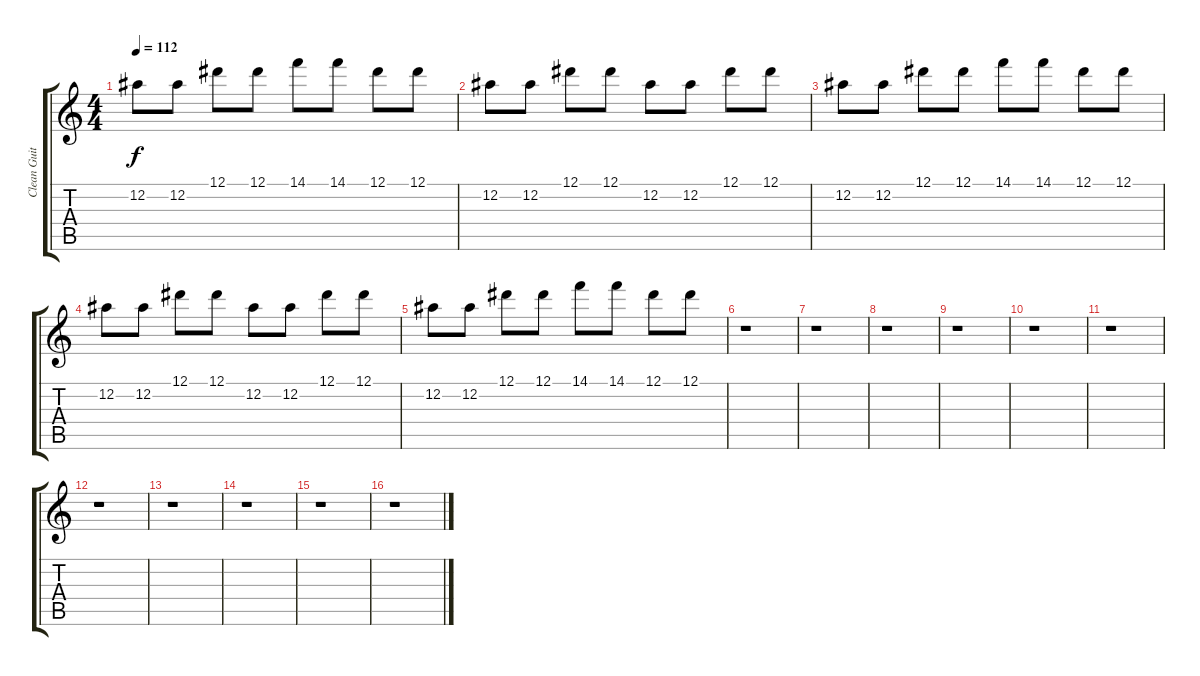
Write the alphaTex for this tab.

\track ("Clean Guitar" "Clean Guit") {instrument electricguitarjazz}
\staff {score tabs}
\tuning (Eb4 Bb3 Gb3 Db3 Ab2 Eb2) {hide}
\ts (4 4)
\tempo 112
\clef g2
\ks c
12.2.8{dy f} 12.2.8 12.1.8 12.1.8 14.1.8 14.1.8 12.1.8 12.1.8 |
12.2.8 12.2.8 12.1.8 12.1.8 12.2.8 12.2.8 12.1.8 12.1.8 |
12.2.8 12.2.8 12.1.8 12.1.8 14.1.8 14.1.8 12.1.8 12.1.8 |
12.2.8 12.2.8 12.1.8 12.1.8 12.2.8 12.2.8 12.1.8 12.1.8 |
12.2.8 12.2.8 12.1.8 12.1.8 14.1.8 14.1.8 12.1.8 12.1.8 |
r.1 |
r.1 |
r.1 |
r.1 |
r.1 |
r.1 |
r.1 |
r.1 |
r.1 |
r.1 |
r.1
